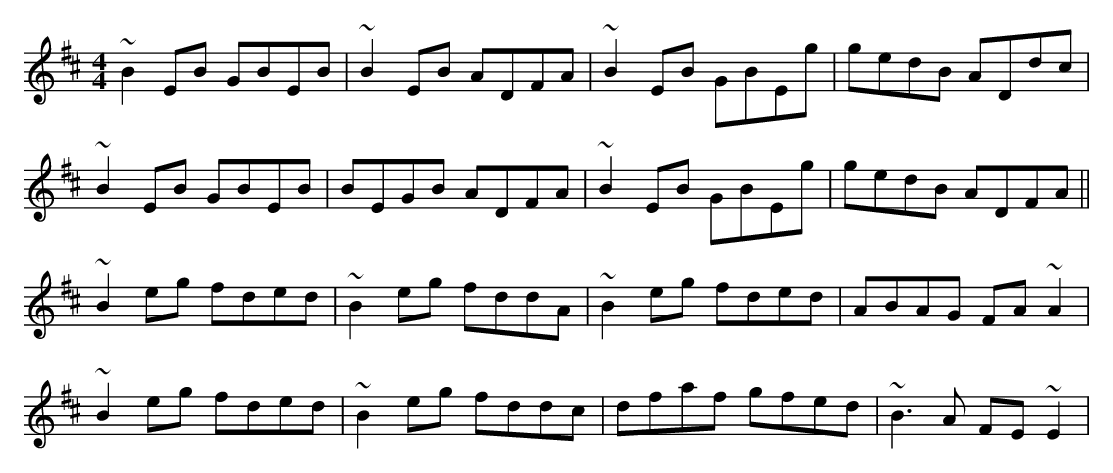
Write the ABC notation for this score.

X:1
M:4/4
K:Edor
~B2EB GBEB|~B2EB ADFA|~B2EB GBEg|gedB ADdc|
~B2EB GBEB|BEGB ADFA|~B2EB GBEg|gedB ADFA||
~B2eg fded|~B2eg fddA|~B2eg fded|ABAG FA~A2|
~B2eg fded|~B2eg fddc|dfaf gfed|~B3A FE~E2|
